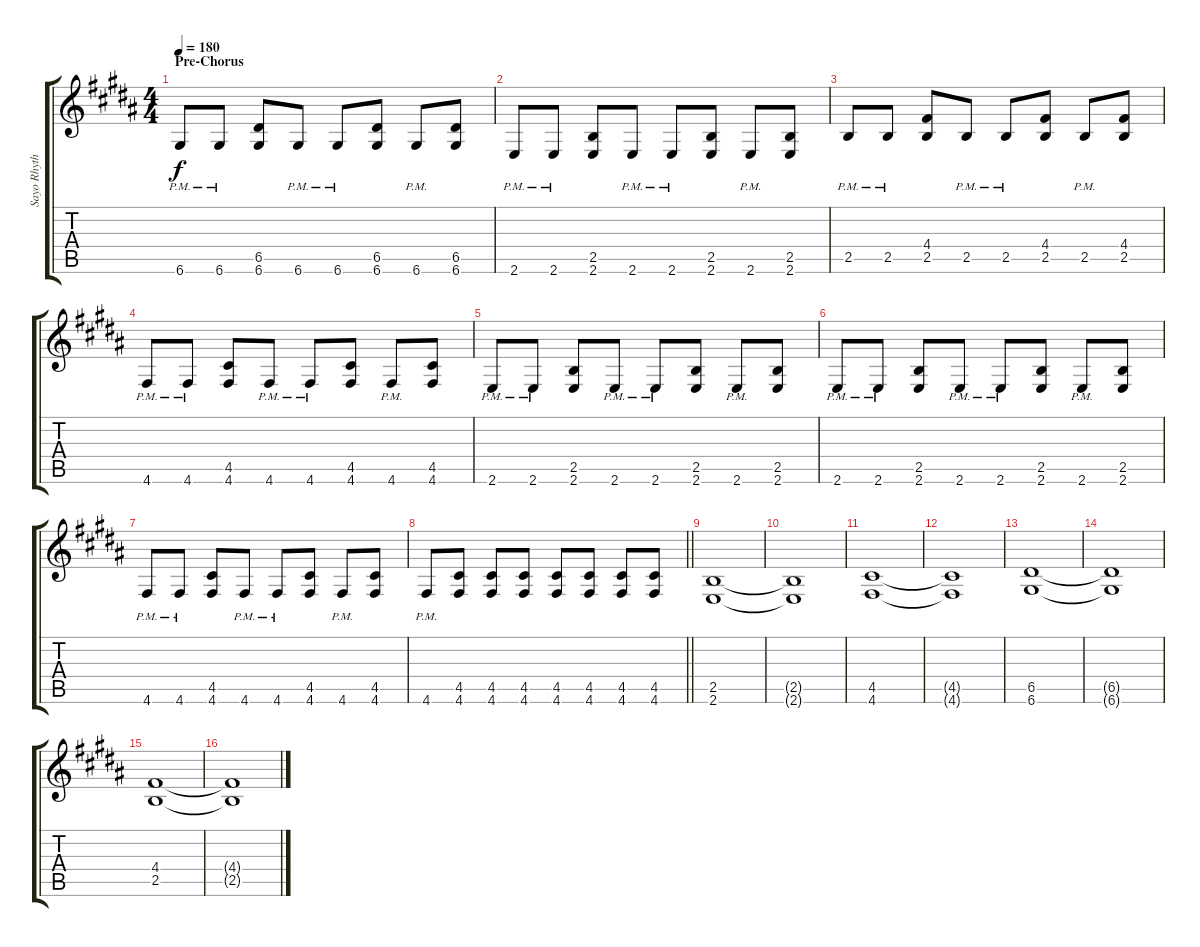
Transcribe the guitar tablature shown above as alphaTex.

\track ("Sayo Rhythmic Guitar" "Sayo Rhyth") {instrument distortionguitar}
\staff {score tabs}
\tuning (E4 B3 G3 D3 A2 D2) {hide}
\ts (4 4)
\section ("" "Pre-Chorus")
\tempo 180
\clef g2
\ks b
6.6{pm}.8{dy f} 6.6{pm}.8 (6.5 6.6).8 6.6{pm}.8 6.6{pm}.8 (6.5 6.6).8 6.6{pm}.8 (6.5 6.6).8 |
2.6{pm}.8 2.6{pm}.8 (2.5 2.6).8 2.6{pm}.8 2.6{pm}.8 (2.5 2.6).8 2.6{pm}.8 (2.5 2.6).8 |
2.5{pm}.8 2.5{pm}.8 (4.4 2.5).8 2.5{pm}.8 2.5{pm}.8 (4.4 2.5).8 2.5{pm}.8 (4.4 2.5).8 |
4.6{pm}.8 4.6{pm}.8 (4.5 4.6).8 4.6{pm}.8 4.6{pm}.8 (4.5 4.6).8 4.6{pm}.8 (4.5 4.6).8 |
2.6{pm}.8 2.6{pm}.8 (2.5 2.6).8 2.6{pm}.8 2.6{pm}.8 (2.5 2.6).8 2.6{pm}.8 (2.5 2.6).8 |
2.6{pm}.8 2.6{pm}.8 (2.5 2.6).8 2.6{pm}.8 2.6{pm}.8 (2.5 2.6).8 2.6{pm}.8 (2.5 2.6).8 |
4.6{pm}.8 4.6{pm}.8 (4.5 4.6).8 4.6{pm}.8 4.6{pm}.8 (4.5 4.6).8 4.6{pm}.8 (4.5 4.6).8 |
\barLineRight lightlight
4.6{pm}.8 (4.5 4.6).8 (4.5 4.6).8 (4.5 4.6).8 (4.5 4.6).8 (4.5 4.6).8 (4.5 4.6).8 (4.5 4.6).8 |
(2.5 2.6).1 |
(2.5{t} 2.6{t}).1 |
(4.5 4.6).1 |
(4.5{t} 4.6{t}).1 |
(6.5 6.6).1 |
(6.5{t} 6.6{t}).1 |
(4.4 2.5).1 |
(4.4{t} 2.5{t}).1
